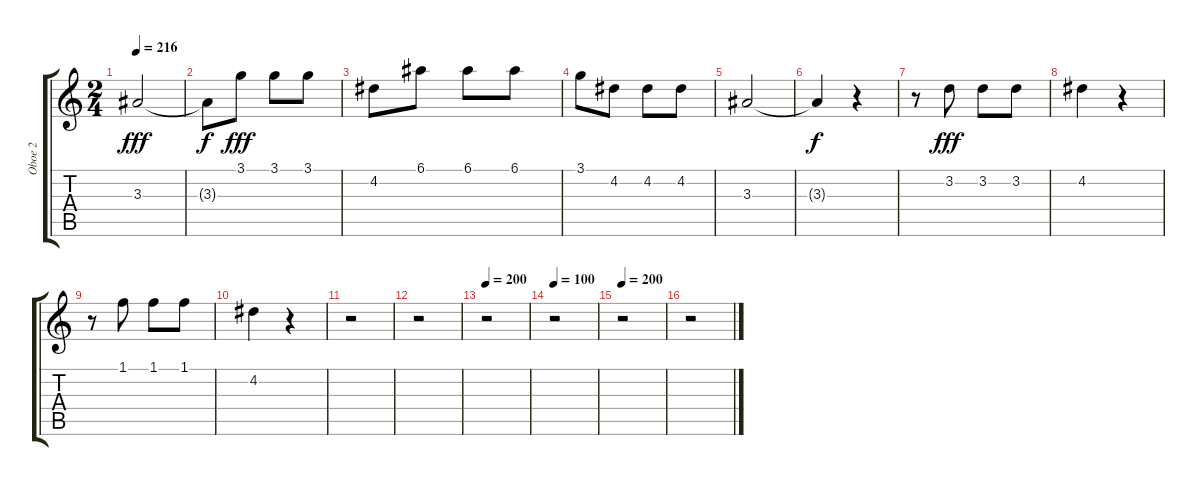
\track ("Oboe 2" "Oboe 2") {instrument acousticguitarnylon}
\staff {score tabs}
\tuning (E4 B3 G3 D3 A2 E2) {hide}
\ts (2 4)
\tempo 216
\clef g2
\ks c
3.3.2{dy fff} |
3.3{t}.8{dy f} 3.1.8{dy fff} 3.1.8 3.1.8 |
4.2.8 6.1.8 6.1.8 6.1.8 |
3.1.8 4.2.8 4.2.8 4.2.8 |
3.3.2 |
3.3{t}.4{dy f} r.4 |
r.8 3.2.8{dy fff} 3.2.8 3.2.8 |
4.2.4 r.4 |
r.8 1.1.8 1.1.8 1.1.8 |
4.2.4 r.4 |
r.2 |
r.2 |
\tempo 200
r.2 |
\tempo 100
r.2 |
\tempo 200
r.2 |
r.2
